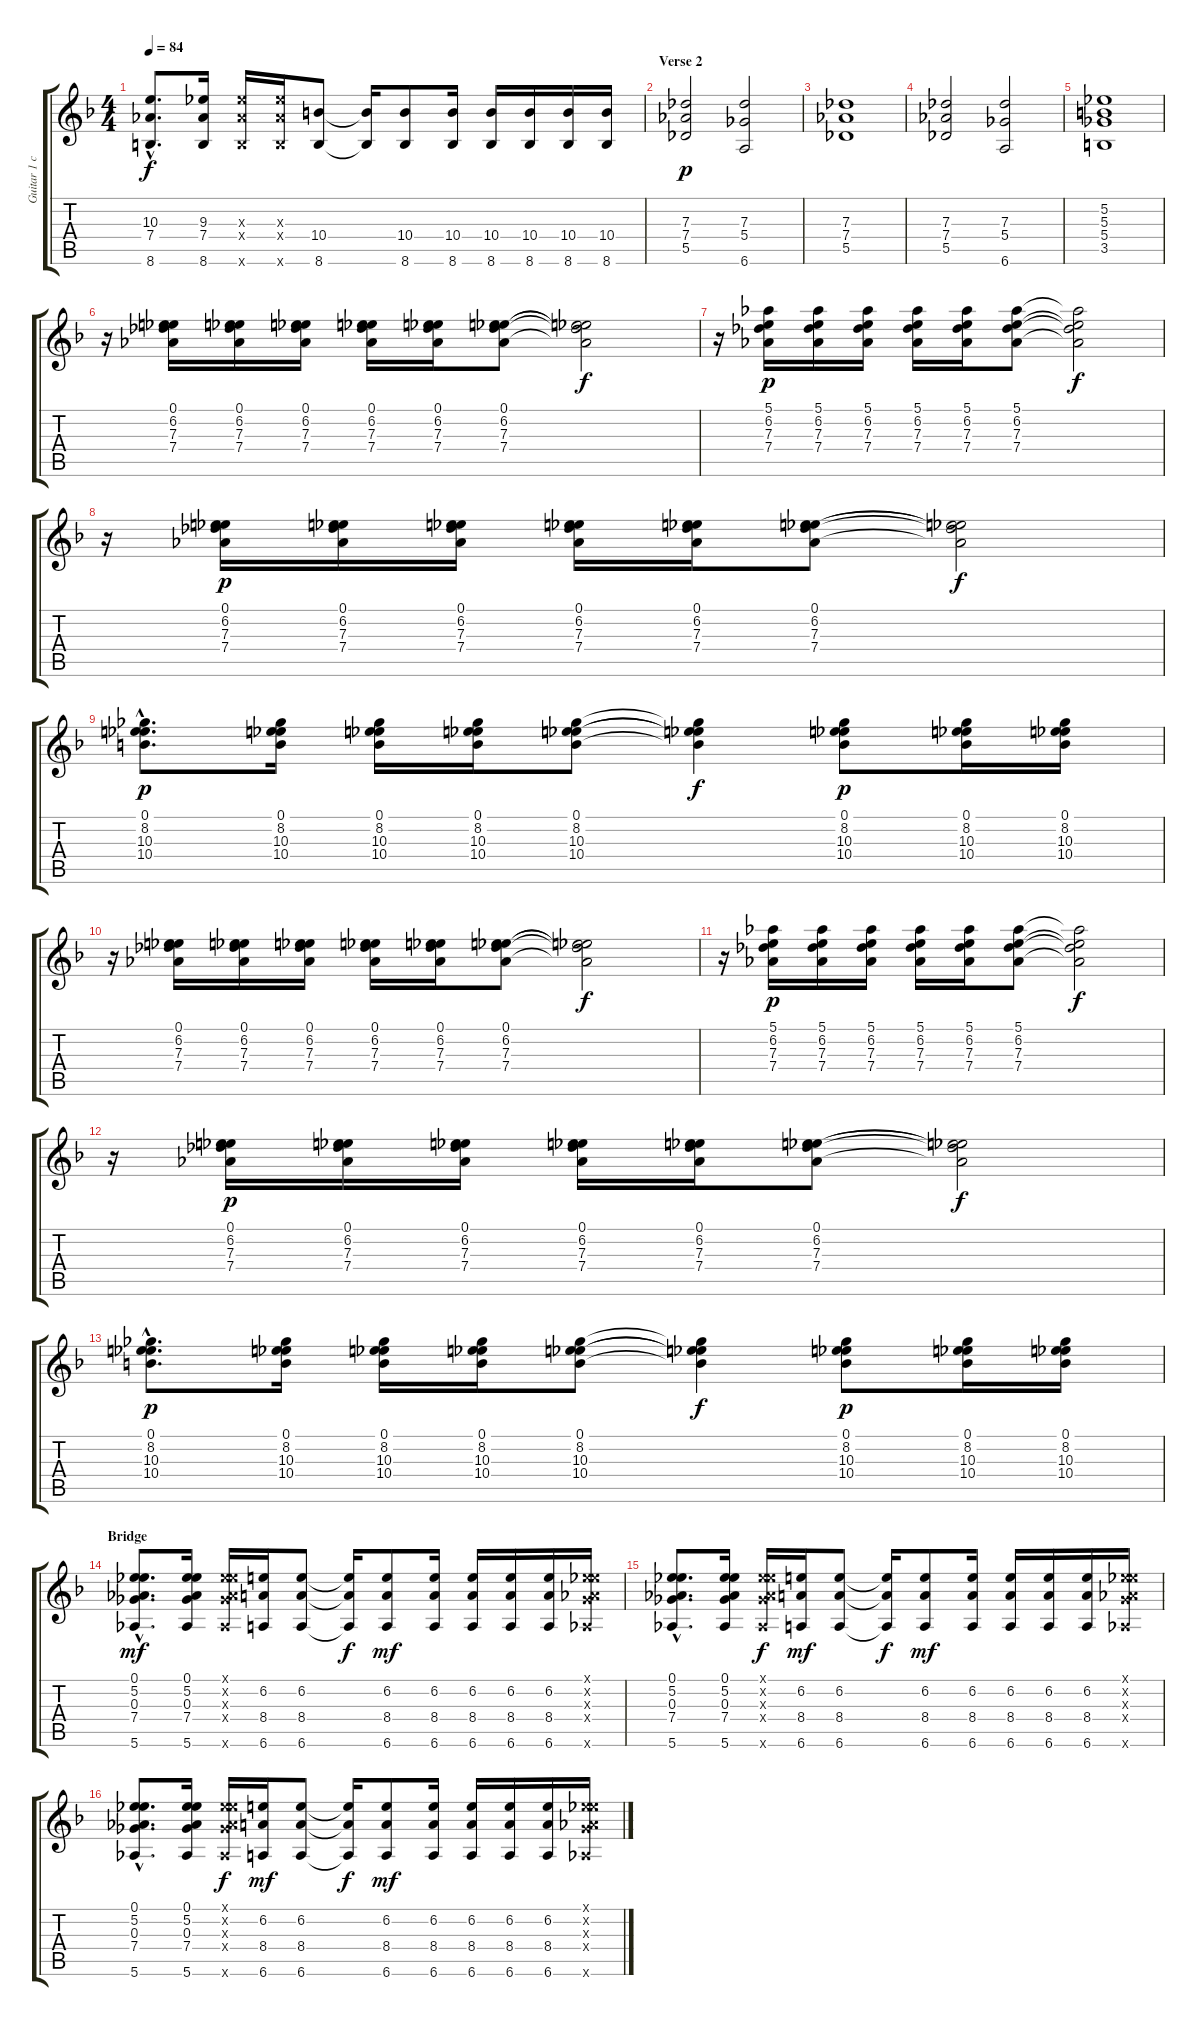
\track ("Guitar 1 clean w/chorus" "Guitar 1 c") {instrument electricguitarclean}
\staff {score tabs}
\tuning (Eb4 Bb3 Gb3 Db3 Ab2 Eb2) {hide}
\ts (4 4)
\tempo 84
\clef g2
\ks dminor
(10.3{hac} 7.4{hac} 8.6{hac}).8{d dy f} (9.3 7.4 8.6).16 (9.3{x} 7.4{x} 8.6{x}).16 (9.3{x} 7.4{x} 8.6{x}).16 (10.4 8.6).8 (10.4{t} 8.6{t}).16 (10.4 8.6).8 (10.4 8.6).16 (10.4 8.6).16 (10.4 8.6).16 (10.4 8.6).16 (10.4 8.6).16 |
\section ("" "Verse 2")
(7.3 7.4 5.5).2{dy p instrument electricguitarclean} (7.3 5.4 6.6).2 |
(7.3 7.4 5.5).1 |
(7.3 7.4 5.5).2 (7.3 5.4 6.6).2 |
(5.2 5.3 5.4 3.5).1 |
r.16 (0.1 6.2 7.3 7.4).16 (0.1 6.2 7.3 7.4).16 (0.1 6.2 7.3 7.4).16 (0.1 6.2 7.3 7.4).16 (0.1 6.2 7.3 7.4).16 (0.1 6.2 7.3 7.4).8 (0.1{t} 6.2{t} 7.3{t} 7.4{t}).2{dy f} |
r.16 (5.1 6.2 7.3 7.4).16{dy p} (5.1 6.2 7.3 7.4).16 (5.1 6.2 7.3 7.4).16 (5.1 6.2 7.3 7.4).16 (5.1 6.2 7.3 7.4).16 (5.1 6.2 7.3 7.4).8 (5.1{t} 6.2{t} 7.3{t} 7.4{t}).2{dy f} |
r.16 (0.1 6.2 7.3 7.4).16{dy p} (0.1 6.2 7.3 7.4).16 (0.1 6.2 7.3 7.4).16 (0.1 6.2 7.3 7.4).16 (0.1 6.2 7.3 7.4).16 (0.1 6.2 7.3 7.4).8 (0.1{t} 6.2{t} 7.3{t} 7.4{t}).2{dy f} |
(0.1{hac} 8.2{hac} 10.3{hac} 10.4{hac}).8{d dy p} (0.1 8.2 10.3 10.4).16 (0.1 8.2 10.3 10.4).16 (0.1 8.2 10.3 10.4).16 (0.1 8.2 10.3 10.4).8 (0.1{t} 8.2{t} 10.3{t} 10.4{t}).4{dy f} (0.1 8.2 10.3 10.4).8{dy p} (0.1 8.2 10.3 10.4).16 (0.1 8.2 10.3 10.4).16 |
r.16 (0.1 6.2 7.3 7.4).16 (0.1 6.2 7.3 7.4).16 (0.1 6.2 7.3 7.4).16 (0.1 6.2 7.3 7.4).16 (0.1 6.2 7.3 7.4).16 (0.1 6.2 7.3 7.4).8 (0.1{t} 6.2{t} 7.3{t} 7.4{t}).2{dy f} |
r.16 (5.1 6.2 7.3 7.4).16{dy p} (5.1 6.2 7.3 7.4).16 (5.1 6.2 7.3 7.4).16 (5.1 6.2 7.3 7.4).16 (5.1 6.2 7.3 7.4).16 (5.1 6.2 7.3 7.4).8 (5.1{t} 6.2{t} 7.3{t} 7.4{t}).2{dy f} |
r.16 (0.1 6.2 7.3 7.4).16{dy p} (0.1 6.2 7.3 7.4).16 (0.1 6.2 7.3 7.4).16 (0.1 6.2 7.3 7.4).16 (0.1 6.2 7.3 7.4).16 (0.1 6.2 7.3 7.4).8 (0.1{t} 6.2{t} 7.3{t} 7.4{t}).2{dy f} |
(0.1{hac} 8.2{hac} 10.3{hac} 10.4{hac}).8{d dy p} (0.1 8.2 10.3 10.4).16 (0.1 8.2 10.3 10.4).16 (0.1 8.2 10.3 10.4).16 (0.1 8.2 10.3 10.4).8 (0.1{t} 8.2{t} 10.3{t} 10.4{t}).4{dy f} (0.1 8.2 10.3 10.4).8{dy p} (0.1 8.2 10.3 10.4).16 (0.1 8.2 10.3 10.4).16 |
\section ("" "Bridge")
(0.1{hac} 5.2{hac} 0.3{hac} 7.4{hac} 5.6{hac}).8{d dy mf} (0.1 5.2 0.3 7.4 5.6).16 (0.1{x} 5.2{x} 0.3{x} 7.4{x} 5.6{x}).16 (6.2 8.4 6.6).16 (6.2 8.4 6.6).8 (6.2{t} 8.4{t} 6.6{t}).16{dy f} (6.2 8.4 6.6).8{dy mf} (6.2 8.4 6.6).16 (6.2 8.4 6.6).16 (6.2 8.4 6.6).16 (6.2 8.4 6.6).16 (0.1{x} 5.2{x} 0.3{x} 7.4{x} 5.6{x}).16 |
(0.1{hac} 5.2{hac} 0.3{hac} 7.4{hac} 5.6{hac}).8{d} (0.1 5.2 0.3 7.4 5.6).16 (0.1{x} 5.2{x} 0.3{x} 7.4{x} 5.6{x}).16{dy f} (6.2 8.4 6.6).16{dy mf} (6.2 8.4 6.6).8 (6.2{t} 8.4{t} 6.6{t}).16{dy f} (6.2 8.4 6.6).8{dy mf} (6.2 8.4 6.6).16 (6.2 8.4 6.6).16 (6.2 8.4 6.6).16 (6.2 8.4 6.6).16 (0.1{x} 5.2{x} 0.3{x} 7.4{x} 5.6{x}).16 |
(0.1{hac} 5.2{hac} 0.3{hac} 7.4{hac} 5.6{hac}).8{d} (0.1 5.2 0.3 7.4 5.6).16 (0.1{x} 5.2{x} 0.3{x} 7.4{x} 5.6{x}).16{dy f} (6.2 8.4 6.6).16{dy mf} (6.2 8.4 6.6).8 (6.2{t} 8.4{t} 6.6{t}).16{dy f} (6.2 8.4 6.6).8{dy mf} (6.2 8.4 6.6).16 (6.2 8.4 6.6).16 (6.2 8.4 6.6).16 (6.2 8.4 6.6).16 (0.1{x} 5.2{x} 0.3{x} 7.4{x} 5.6{x}).16
